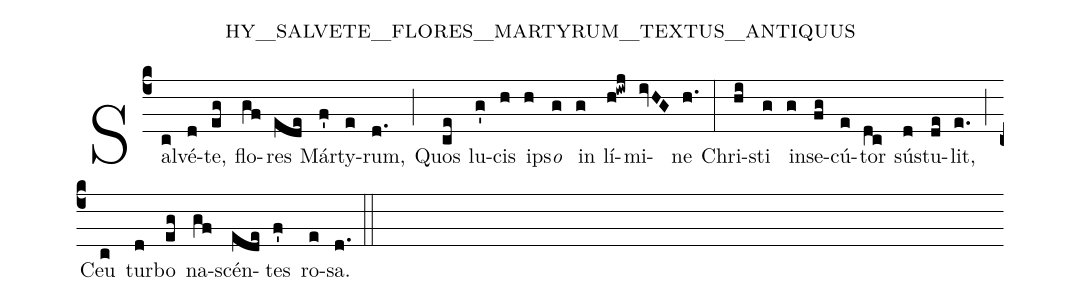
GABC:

name: hy_salvete_flores_martyrum_textus_antiquus;
%%
(c4)Sal(c)vé(d)te,(eg) flo(gf)res(ede) Már(f')ty(e)rum,(d.) (;)
Quos(ce) lu(g')cis(h) i(h)ps<i>o</i>(g) in(g) lí(h!iwj)mi(ivHG)ne(h.) (:)
Chri(hi)sti(g) in(g)se(fg)cú(e)tor(dc) sú(d)stu(de)lit,(e.) (;)
Ceu(c) tur(d)bo(eg) na(gf)scén(ede)tes(f') ro(e)sa.(d.) (::)

%2. Vos(c) pri(d)ma(eg) Chri(gf)sti(ede) ví(f')cti(e)ma,(d.) (;)
%Grex(ce) im(g')mo(h)la(h)tó(g)rum(h!iwj) te(ivHG)ner,(h.) (:)
%A(hi)ram(g) an(fg)te(e) i(e)psam(dc) sím(d)pli(de)ces(e.) (;)
%Pal(c)ma(d) et(d) co(ef)ró(gf)nis(ede) lú(f')di(e)tis.(d.) (::)
%
%3. Gló(c)ri(d)a(eg) ti(gf)bi(ede) Dó(f')mi(e)ne,(d.) (;)
%Qui(ce) na(g')tus(h) es(h) de(g) Vír(h!iwj)gi(ivHG)ne,(h.) (:)
%Cum(hi) Pa(g)<e>tre</e>(g) et(fg) San(e)cto(dc) Spí(d)ri(de)tu,(e.)
%In(c) sem(d)pi(eg)tér(gf)na(ede) sǽ(f')cu(e)la.(d.) (::)
%A(ded)men.(cd..) (::)
